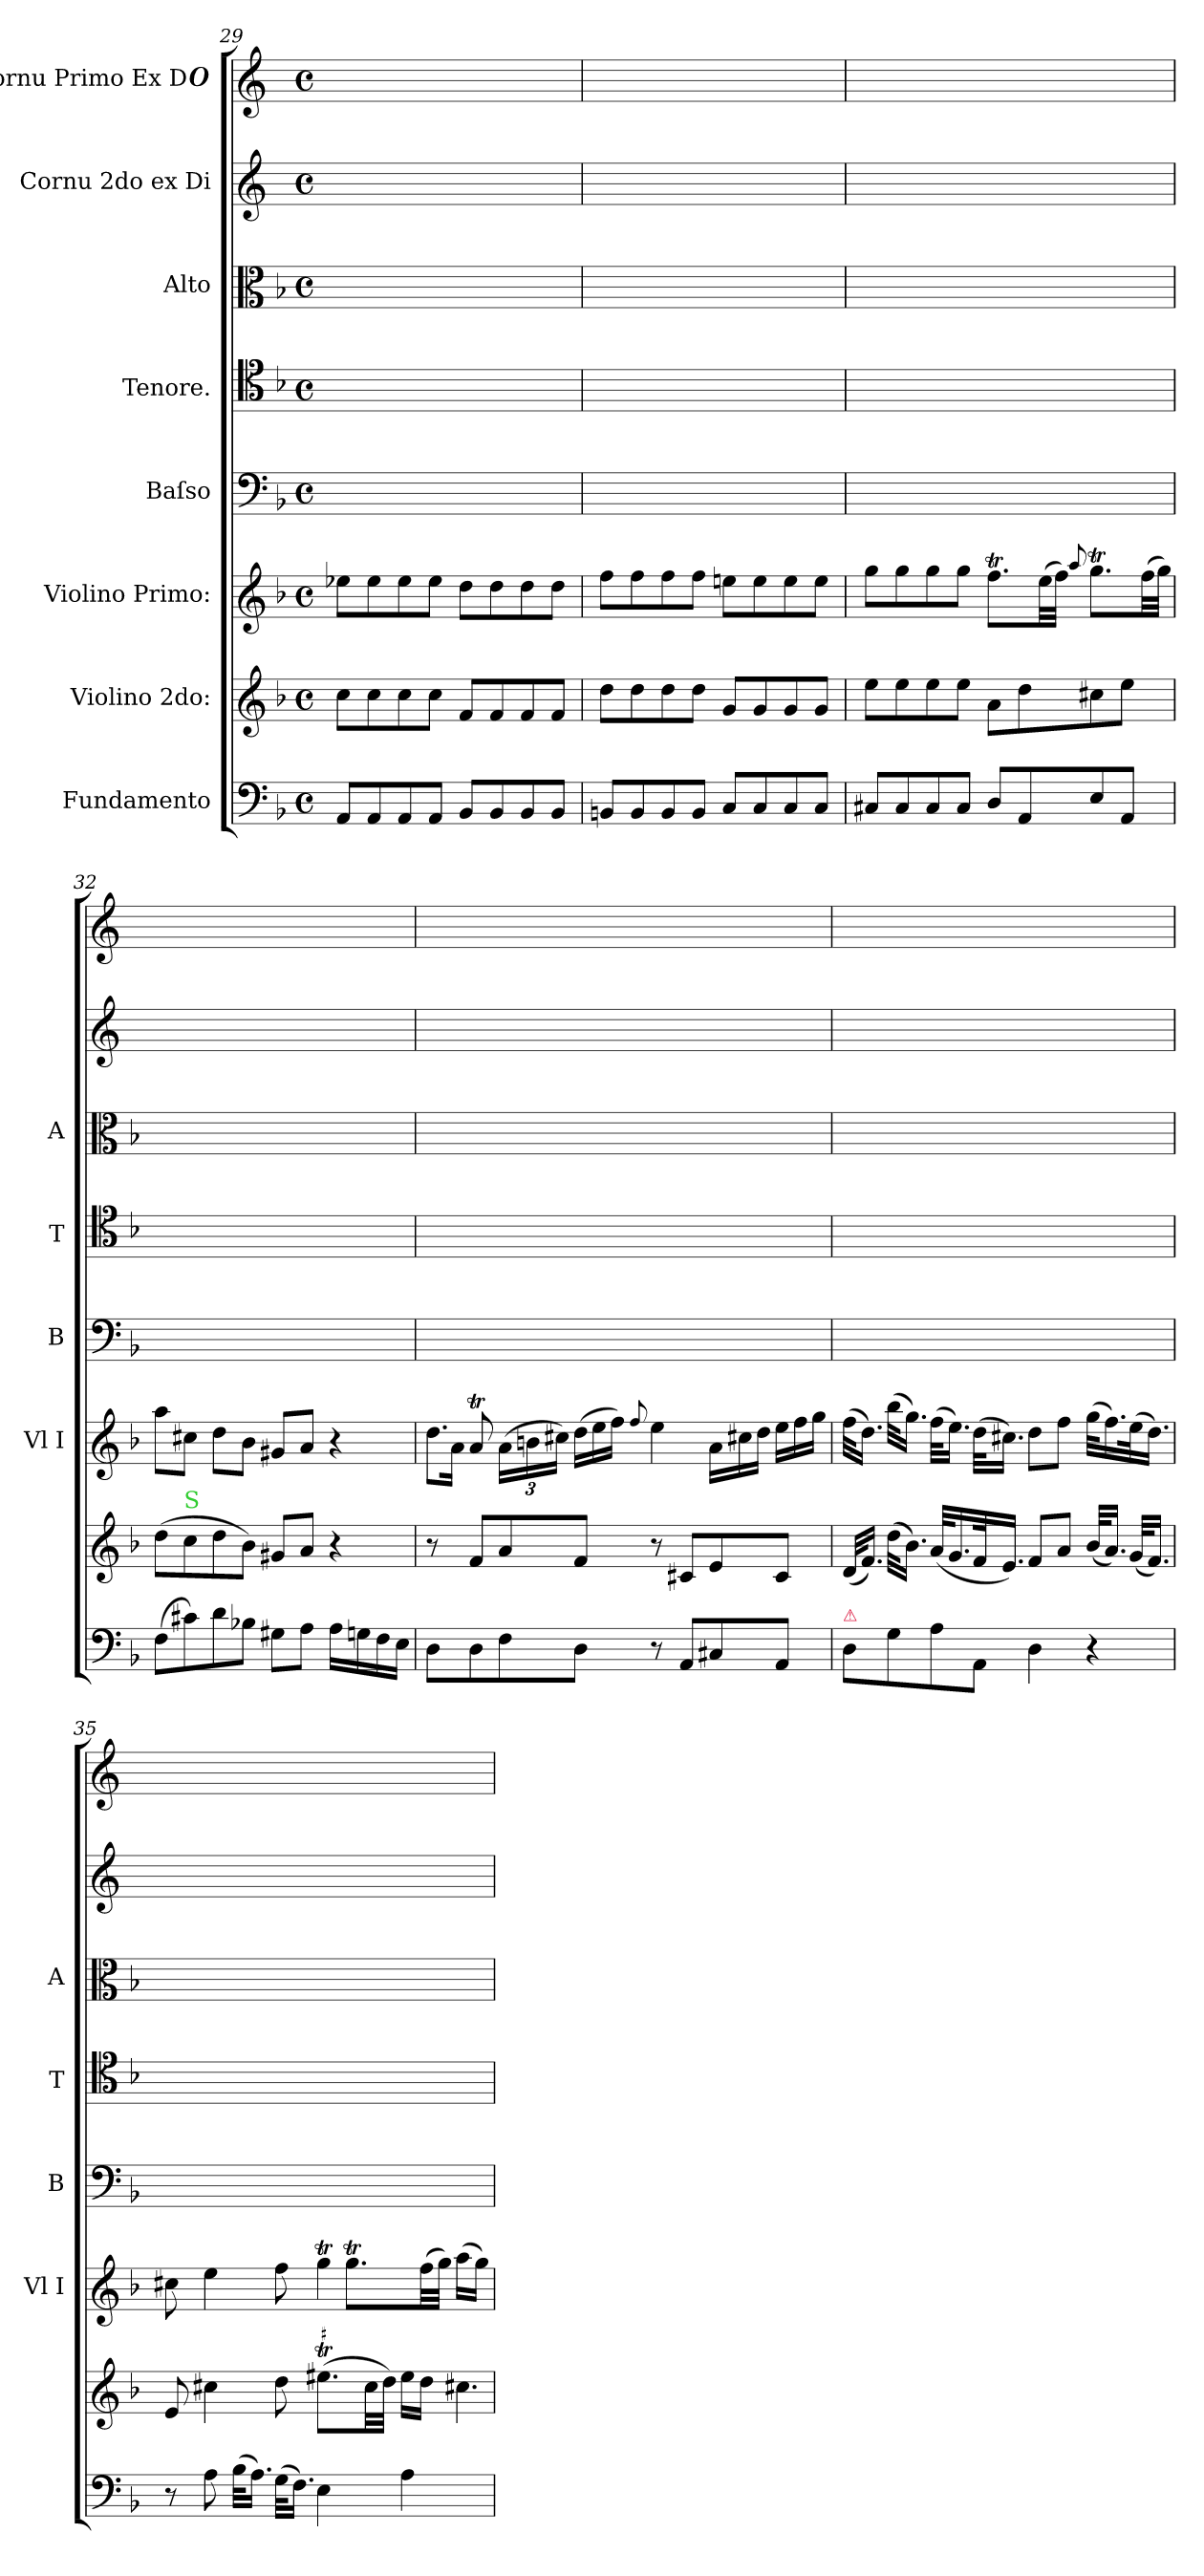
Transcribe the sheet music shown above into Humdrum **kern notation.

**kern	**kern	**kern	**kern	**kern	**kern	**kern	**kern
*part8	*part7	*part6	*part5	*part4	*part3	*part2	*part1
*staff8	*staff7	*staff6	*staff5	*staff4	*staff3	*staff2	*staff1
*I"Fundamento	*I"Violino 2do:	*I"Violino Primo:	*I"Baſso	*I"Tenore.	*I"Alto	*I"Cornu 2do ex Di	*I"Cornu Primo Ex D#
*	*	*I'Vl I	*I'B	*I'T	*I'A	*	*
*clefF4	*clefG2	*clefG2	*clefF4	*clefC4	*clefC3	*clefG2	*clefG2
*	*	*	*	*	*	*ITrd6c10	*ITrd6c10
*k[b-]	*k[b-]	*k[b-]	*k[b-]	*k[b-]	*k[b-]	*k[f#c#]	*k[f#c#]
*M4/4	*M4/4	*M4/4	*M4/4	*M4/4	*M4/4	*M4/4	*M4/4
*met(c)	*met(c)	*met(c)	*met(c)	*met(c)	*met(c)	*met(c)	*met(c)
=29	=29	=29	=29	=29	=29	=29	=29
8AA/L	8cc\L	8ee-X\L	1ryy	1ryy	1ryy	1ryy	1ryy
8AA/	8cc\	8ee-\	.	.	.	.	.
8AA/	8cc\	8ee-\	.	.	.	.	.
8AA/J	8cc\J	8ee-\J	.	.	.	.	.
8BB-/L	8f/L	8dd\L	.	.	.	.	.
8BB-/	8f/	8dd\	.	.	.	.	.
8BB-/	8f/	8dd\	.	.	.	.	.
8BB-/J	8f/J	8dd\J	.	.	.	.	.
=30	=30	=30	=30	=30	=30	=30	=30
8BBn/L	8dd\L	8ff\L	1ryy	1ryy	1ryy	1ryy	1ryy
8BB/	8dd\	8ff\	.	.	.	.	.
8BB/	8dd\	8ff\	.	.	.	.	.
8BB/J	8dd\J	8ff\J	.	.	.	.	.
8C/L	8g/L	8een\L	.	.	.	.	.
8C/	8g/	8ee\	.	.	.	.	.
8C/	8g/	8ee\	.	.	.	.	.
8C/J	8g/J	8ee\J	.	.	.	.	.
=31	=31	=31	=31	=31	=31	=31	=31
8C#X/L	8ee\L	8gg\L	1ryy	1ryy	1ryy	1ryy	1ryy
8C#/	8ee\	8gg\	.	.	.	.	.
8C#/	8ee\	8gg\	.	.	.	.	.
8C#/J	8ee\J	8gg\J	.	.	.	.	.
8D/L	8a\L	8.ffT\L	.	.	.	.	.
8AA/	8dd\	.	.	.	.	.	.
.	.	(32ee\LL	.	.	.	.	.
.	.	32ff\JJJ)	.	.	.	.	.
.	.	8qqaa/	.	.	.	.	.
8E/	8cc#X\	8.ggT\L	.	.	.	.	.
8AA/J	8ee\J	.	.	.	.	.	.
.	.	(32ff\LL	.	.	.	.	.
.	.	32gg\JJJ)	.	.	.	.	.
=32	=32	=32	=32	=32	=32	=32	=32
(8F\L	(8dd\L	8aa\L	1ryy	1ryy	1ryy	1ryy	1ryy
!	!LO:TX:a:color=limegreen:t=S	!	!	!	!	!	!
8c#X\)	8cc\	8cc#X\J	.	.	.	.	.
8d\	8dd\	8dd\L	.	.	.	.	.
8B-X\J	8b-\J)	8b-\J	.	.	.	.	.
8G#X\L	8g#X/L	8g#X/L	.	.	.	.	.
8A\J	8a/J	8a/J	.	.	.	.	.
16A\LL	4r	4r	.	.	.	.	.
16Gn\	.	.	.	.	.	.	.
16F\	.	.	.	.	.	.	.
16E\JJ	.	.	.	.	.	.	.
=33	=33	=33	=33	=33	=33	=33	=33
!	!	!LO:N:vis=8.	!	!	!	!	!
8D\L	8r	16.dd\L	1ryy	1ryy	1ryy	1ryy	1ryy
!	!	!LO:N:vis=16	!	!	!	!	!
.	.	32a\Jk	.	.	.	.	.
8D\	8f/L	8at/	.	.	.	.	.
8F\	8a/	(24a\LL	.	.	.	.	.
.	.	24bn\	.	.	.	.	.
.	.	24cc#X\JJ)	.	.	.	.	.
*	*	*Xtuplet	*	*	*	*	*
8D\J	8f/J	(24dd\LL	.	.	.	.	.
.	.	24ee\	.	.	.	.	.
.	.	24ff\JJ)	.	.	.	.	.
.	.	8qqff/	.	.	.	.	.
8r	8r	4ee\	.	.	.	.	.
8AA/L	8c#X/L	.	.	.	.	.	.
8C#X/	8e/	24a\LL	.	.	.	.	.
.	.	24cc#X\	.	.	.	.	.
.	.	24dd\JJ	.	.	.	.	.
8AA/J	8c#/J	24ee\LL	.	.	.	.	.
.	.	24ff\	.	.	.	.	.
.	.	24gg\JJ	.	.	.	.	.
=34	=34	=34	=34	=34	=34	=34	=34
!LO:TX:a:color=crimson:t=⚠	!	!	!	!	!	!	!
8D\L	(32d/KLL	(32ff\KLL	1ryy	1ryy	1ryy	1ryy	1ryy
.	16.f/JJ)	16.dd\JJ)	.	.	.	.	.
8G\	(32dd\KLL	(32bb-\KLL	.	.	.	.	.
.	16.b-\JJ)	16.gg\JJ)	.	.	.	.	.
8A\	(32a/KLL	(32ff\KLL	.	.	.	.	.
.	16.g/	16.ee\JJ)	.	.	.	.	.
8AA\J	32f/K	(32dd\KLL	.	.	.	.	.
.	16.e/JJ)	16.cc#X\JJ)	.	.	.	.	.
4D\	8f/L	8dd\L	.	.	.	.	.
.	8a/J	8ff\J	.	.	.	.	.
4r	(32b-/KLL	(32gg\KLL	.	.	.	.	.
.	16.a/JJ)	16.ff\)	.	.	.	.	.
.	(32g/KLL	(32ee\K	.	.	.	.	.
.	16.f/JJ)	16.dd\JJ)	.	.	.	.	.
=35	=35	=35	=35	=35	=35	=35	=35
8r	8e/	8cc#X\	1ryy	1ryy	1ryy	1ryy	1ryy
8A\	4cc#X\	4ee\	.	.	.	.	.
(32B-\KLL	.	.	.	.	.	.	.
16.A\JJ)	.	.	.	.	.	.	.
(32G\KLL	8dd\	8ff\	.	.	.	.	.
16.F\JJ)	.	.	.	.	.	.	.
!	!LO:TR:acc=#	!LO:N:vis=4	!	!	!	!	!
4E\	(8.ee#Xt\L	8ggT\	.	.	.	.	.
.	.	8.ggT\L	.	.	.	.	.
.	32cc#\LL	.	.	.	.	.	.
.	32dd\JJJ)	.	.	.	.	.	.
4A\	16ee#\LL	.	.	.	.	.	.
.	16dd\JJ	(32ff\LL	.	.	.	.	.
.	.	32gg\JJJ)	.	.	.	.	.
!	!LO:N:vis=4.	!	!	!	!	!	!
.	8cc#X\	(16aa\LL	.	.	.	.	.
.	.	16gg\JJ)	.	.	.	.	.
=	=	=	=	=	=	=	=
*-	*-	*-	*-	*-	*-	*-	*-
